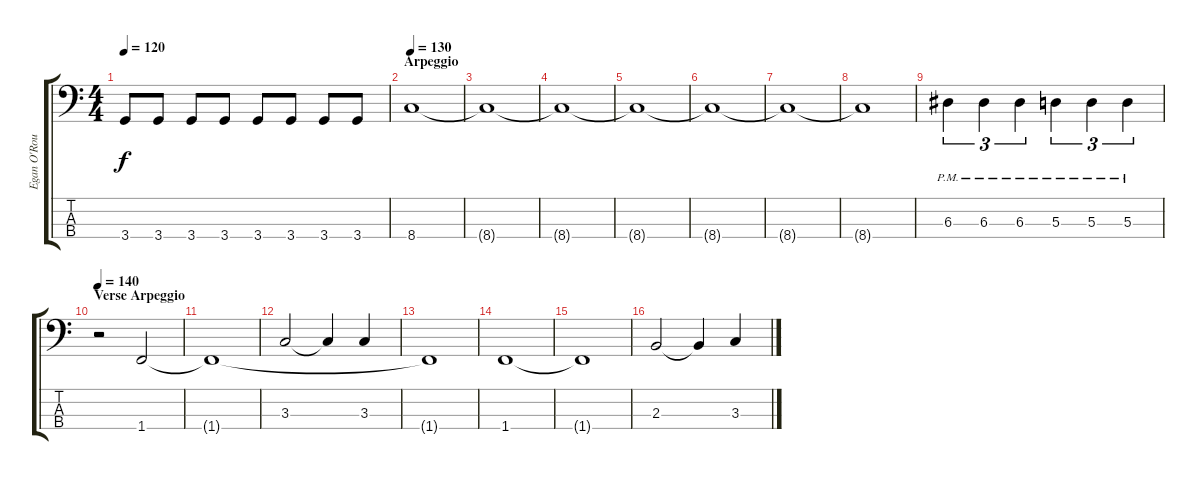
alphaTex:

\track ("Egan O'Rourke" "Egan O'Rou") {instrument electricbasspick}
\staff {score tabs}
\tuning (G2 D2 A1 E1) {hide}
\ts (4 4)
\tempo 120
\clef f4
\ks c
3.4.8{dy f} 3.4.8 3.4.8 3.4.8 3.4.8 3.4.8 3.4.8 3.4.8 |
\section ("" "Arpeggio")
\tempo 130
8.4.1 |
8.4{t}.1 |
8.4{t}.1 |
8.4{t}.1{volume 0} |
8.4{t}.1 |
8.4{t}.1 |
8.4{t}.1 |
6.3{pm}.4{tu (3 2) volume 13} 6.3{pm}.4{tu (3 2)} 6.3{pm}.4{tu (3 2)} 5.3{pm}.4{tu (3 2)} 5.3{pm}.4{tu (3 2)} 5.3{pm}.4{tu (3 2)} |
\section ("" "Verse Arpeggio")
\tempo 140
r.2 1.4.2 |
1.4{t}.1 |
3.3.2 3.3{t}.4 3.3.4 |
1.4{t}.1 |
1.4.1 |
1.4{t}.1 |
2.3.2 2.3{t}.4 3.3.4
